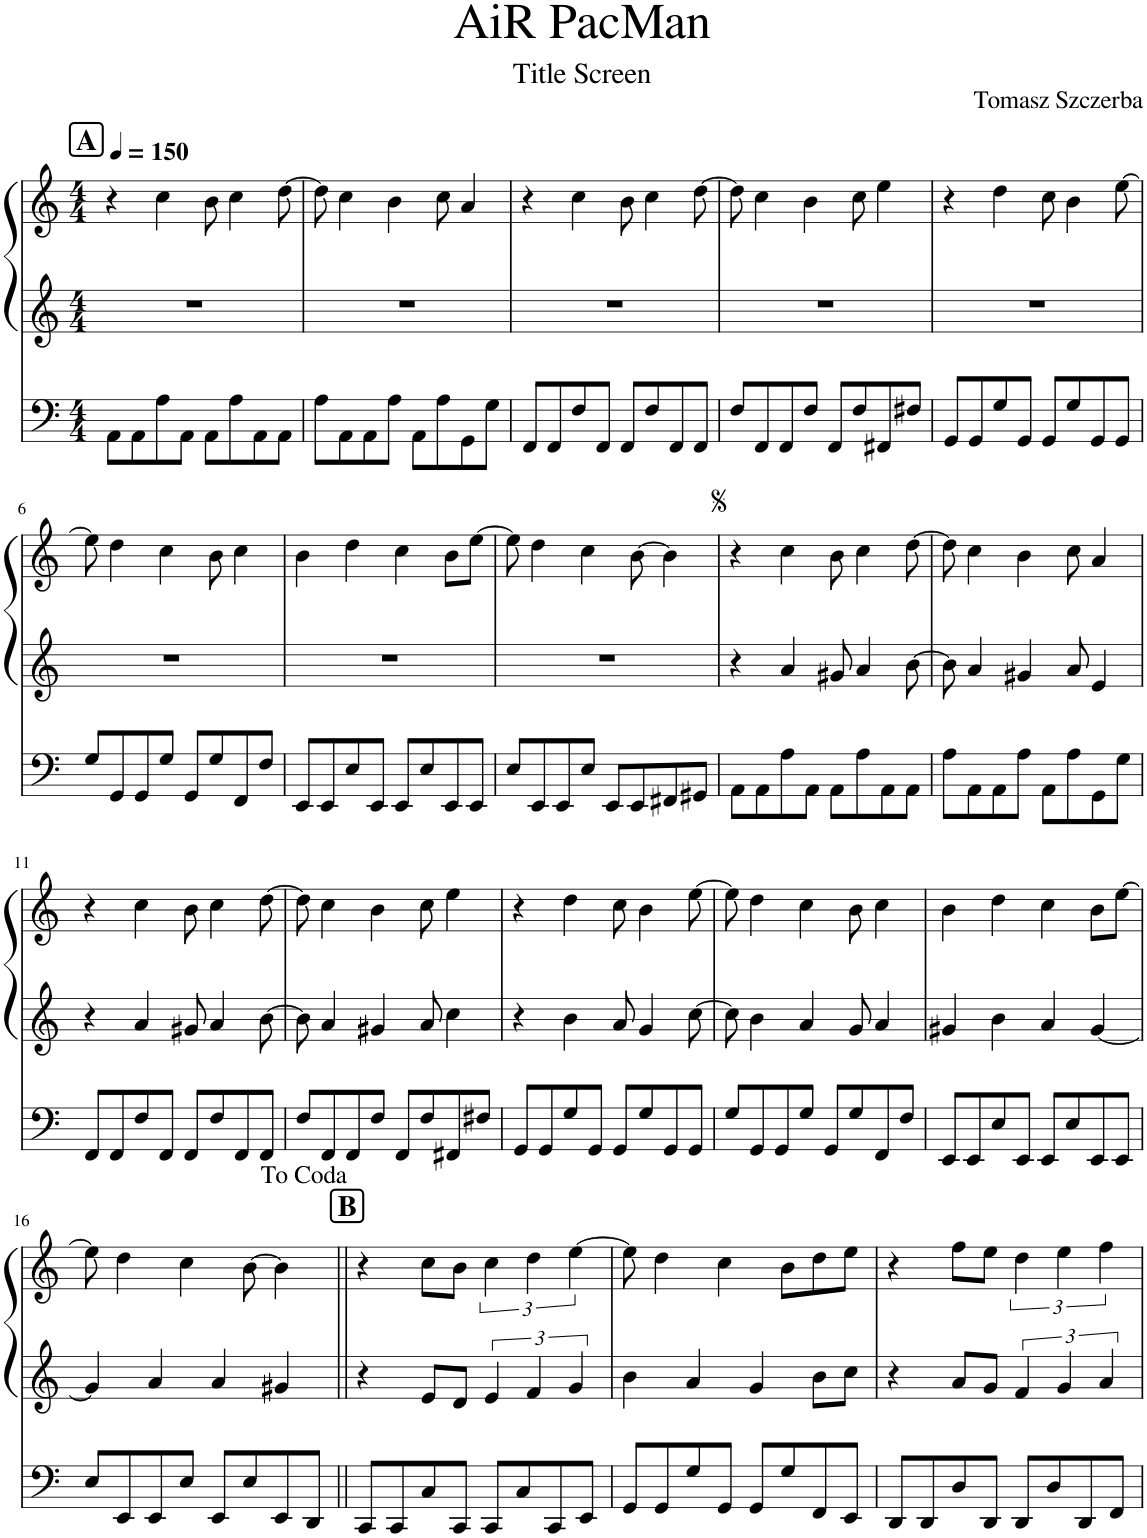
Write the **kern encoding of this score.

**kern	**kern	**kern
*part2	*part1	*part1
*staff3	*staff2	*staff1
*I"Sintetizzatore Bass	*I"Sintetizzatore Square	*
*clefF4	*clefG2	*clefG2
*k[]	*k[]	*k[]
*M4/4	*M4/4	*M4/4
*MM150	*MM150	*MM150
!!LO:REH:place=s1:a:B:cj:fs=14:t=A
=1	=1	=1
8AA\L	1r	4r
8AA\	.	.
8A\	.	4cc\
8AA\J	.	.
8AA\L	.	8b\
8A\	.	4cc\
8AA\	.	.
8AA\J	.	[8dd\
=2	=2	=2
8A\L	1r	8dd\]
8AA\	.	4cc\
8AA\	.	.
8A\J	.	4b\
8AA\L	.	.
8A\	.	8cc\
8GG\	.	4a/
8G\J	.	.
=3	=3	=3
8FF/L	1r	4r
8FF/	.	.
8F/	.	4cc\
8FF/J	.	.
8FF/L	.	8b\
8F/	.	4cc\
8FF/	.	.
8FF/J	.	[8dd\
=4	=4	=4
8F/L	1r	8dd\]
8FF/	.	4cc\
8FF/	.	.
8F/J	.	4b\
8FF/L	.	.
8F/	.	8cc\
8FF#X/	.	4ee\
8F#X/J	.	.
=5	=5	=5
8GG/L	1r	4r
8GG/	.	.
8G/	.	4dd\
8GG/J	.	.
8GG/L	.	8cc\
8G/	.	4b\
8GG/	.	.
8GG/J	.	[8ee\
!!LO:LB:g=z
=6	=6	=6
8G/L	1r	8ee\]
8GG/	.	4dd\
8GG/	.	.
8G/J	.	4cc\
8GG/L	.	.
8G/	.	8b\
8FF/	.	4cc\
8F/J	.	.
=7	=7	=7
8EE/L	1r	4b\
8EE/	.	.
8E/	.	4dd\
8EE/J	.	.
8EE/L	.	4cc\
8E/	.	.
8EE/	.	8b\L
8EE/J	.	[8ee\J
=8	=8	=8
8E/L	1r	8ee\]
8EE/	.	4dd\
8EE/	.	.
8E/J	.	4cc\
8EE/L	.	.
8EE/	.	[8b\
8FF#X/	.	4b\]
8GG#X/J	.	.
=9	=9	=9
8AA\L	4r	4r
8AA\	.	.
8A\	4a/	4cc\
8AA\J	.	.
8AA\L	8g#X/	8b\
8A\	4a/	4cc\
8AA\	.	.
8AA\J	[8b\	[8dd\
=10	=10	=10
8A\L	8b\]	8dd\]
8AA\	4a/	4cc\
8AA\	.	.
8A\J	4g#X/	4b\
8AA\L	.	.
8A\	8a/	8cc\
8GG\	4e/	4a/
8G\J	.	.
!!LO:LB:g=z
=11	=11	=11
8FF/L	4r	4r
8FF/	.	.
8F/	4a/	4cc\
8FF/J	.	.
8FF/L	8g#X/	8b\
8F/	4a/	4cc\
8FF/	.	.
8FF/J	[8b\	[8dd\
=12	=12	=12
8F/L	8b\]	8dd\]
8FF/	4a/	4cc\
8FF/	.	.
8F/J	4g#X/	4b\
8FF/L	.	.
8F/	8a/	8cc\
8FF#X/	4cc\	4ee\
8F#X/J	.	.
=13	=13	=13
8GG/L	4r	4r
8GG/	.	.
8G/	4b\	4dd\
8GG/J	.	.
8GG/L	8a/	8cc\
8G/	4g/	4b\
8GG/	.	.
8GG/J	[8cc\	[8ee\
=14	=14	=14
8G/L	8cc\]	8ee\]
8GG/	4b\	4dd\
8GG/	.	.
8G/J	4a/	4cc\
8GG/L	.	.
8G/	8g/	8b\
8FF/	4a/	4cc\
8F/J	.	.
=15	=15	=15
8EE/L	4g#X/	4b\
8EE/	.	.
8E/	4b\	4dd\
8EE/J	.	.
8EE/L	4a/	4cc\
8E/	.	.
8EE/	[4g#/	8b\L
8EE/J	.	[8ee\J
!!LO:LB:g=z
=16	=16	=16
8E/L	4g#/]	8ee\]
8EE/	.	4dd\
8EE/	4a/	.
8E/J	.	4cc\
8EE/L	4a/	.
8E/	.	[8b\
8EE/	4g#X/	4b\]
8DD/J	.	.
!!LO:REH:place=s1:a:B:cj:fs=14:t=B
=17||	=17||	=17||
8CC/L	4r	4r
8CC/	.	.
8C/	8e/L	8cc\L
8CC/J	8d/J	8b\J
8CC/L	6e/	6cc\
8C/	.	.
.	6f/	6dd\
8CC/	.	.
.	6g/	[6ee\
8EE/J	.	.
=18	=18	=18
8GG/L	4b\	8ee\]
8GG/	.	4dd\
8G/	4a/	.
8GG/J	.	4cc\
8GG/L	4g/	.
8G/	.	8b\L
8FF/	8b\L	8dd\
8EE/J	8cc\J	8ee\J
=19	=19	=19
8DD/L	4r	4r
8DD/	.	.
8D/	8a/L	8ff\L
8DD/J	8g/J	8ee\J
8DD/L	6f/	6dd\
8D/	.	.
.	6g/	6ee\
8DD/	.	.
.	6a/	6ff\
8FF/J	.	.
=	=	=
*-	*-	*-
